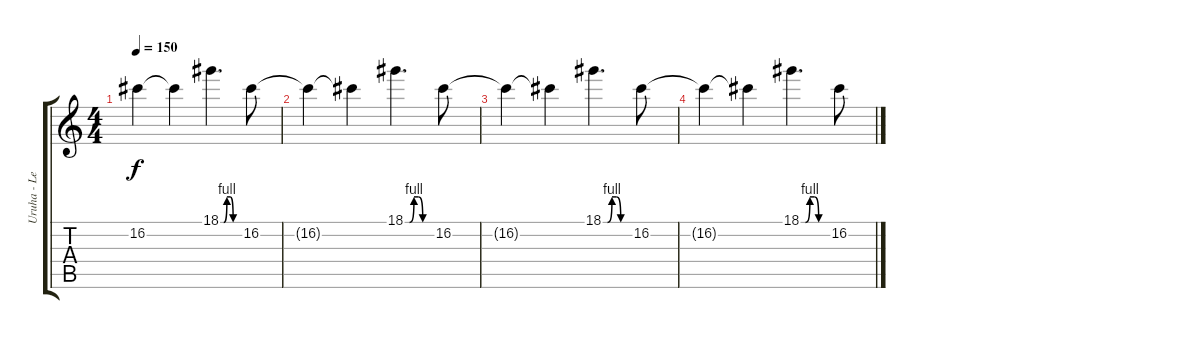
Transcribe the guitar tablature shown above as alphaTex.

\track ("Uruha - Lead Guitar 2" "Uruha - Le") {instrument distortionguitar}
\staff {score tabs}
\tuning (D4 A3 F3 C3 G2 D2) {hide}
\ts (4 4)
\tempo 150
\clef g2
\ks c
16.2{t}.4{dy f} 16.2{t}.4 18.1{be (custom 0 0 10 0 20 4 30 4 40 0 60 0)}.4{d} 16.2.8 |
16.2{t}.4 16.2{t}.4 18.1{be (custom 0 0 10 0 20 4 30 4 40 0 60 0)}.4{d} 16.2.8 |
16.2{t}.4 16.2{t}.4 18.1{be (custom 0 0 10 0 20 4 30 4 40 0 60 0)}.4{d} 16.2.8 |
16.2{t}.4 16.2{t}.4 18.1{be (custom 0 0 10 0 20 4 30 4 40 0 60 0)}.4{d} 16.2.8
